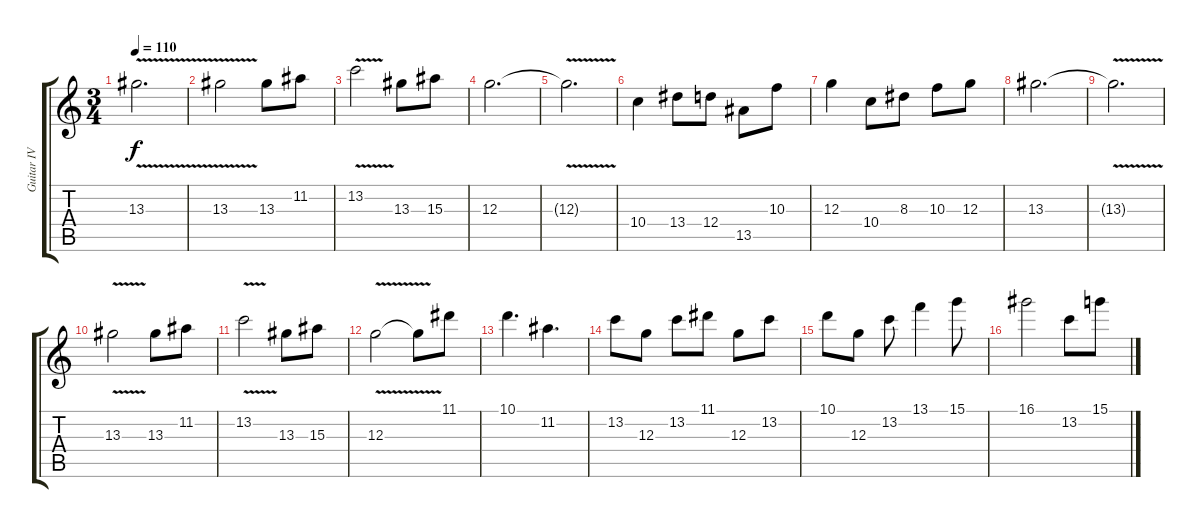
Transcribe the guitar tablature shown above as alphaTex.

\track ("Guitar IV (LEAD)" "Guitar IV ") {instrument overdrivenguitar}
\staff {score tabs}
\tuning (E4 B3 G3 D3 A2 E2) {hide}
\ts (3 4)
\tempo 110
\clef g2
\ks c
13.3{v t}.2{d dy f} |
13.3{v}.2 13.3.8 11.2.8 |
13.2{v}.2 13.3.8 15.3.8 |
12.3.2{d} |
12.3{v t}.2{d} |
10.4.4 13.4.8 12.4.8 13.5.8 10.3.8 |
12.3.4 10.4.8 8.3.8 10.3.8 12.3.8 |
13.3.2{d} |
13.3{v t}.2{d} |
13.3{v}.2 13.3.8 11.2.8 |
13.2{v}.2 13.3.8 15.3.8 |
12.3{v}.2 12.3{t}.8 11.1.8 |
10.1.4{d} 11.2.4{d} |
13.2.8 12.3.8 13.2.8 11.1.8 12.3.8 13.2.8 |
10.1.8 12.3.8 13.2.8 13.1.4 15.1.8 |
16.1.2 13.2.8 15.1.8
